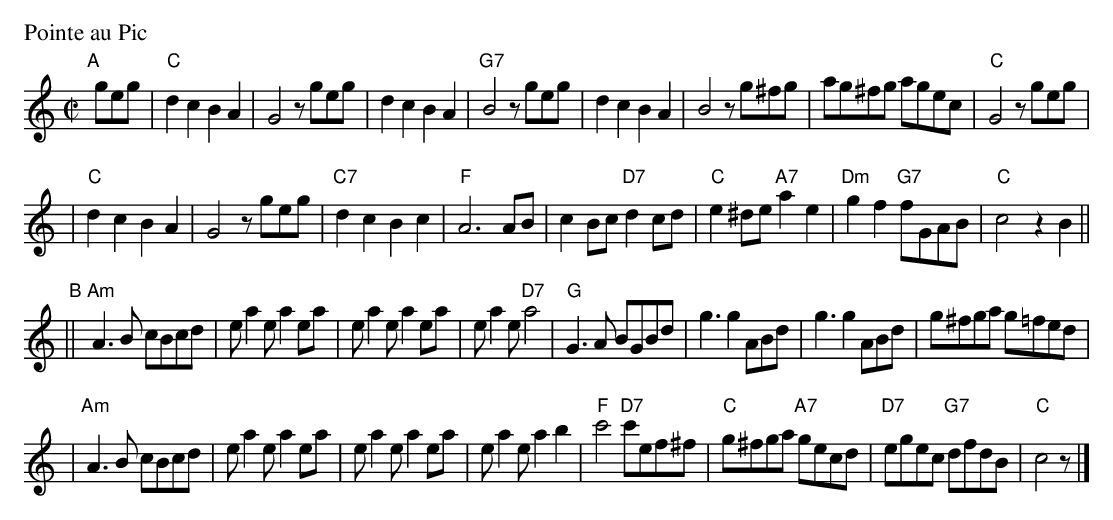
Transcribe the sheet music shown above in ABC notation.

X:1
P: Pointe au Pic
M: C|
L: 1/8
K: C
"A"[|]\
geg \
| "C"d2c2 B2A2 | G4 zgeg  | d2c2  B2A2 | "G7"B4 zgeg \
|    d2c2 B2A2 | B4 zg^fg | ag^fg agec |  "C"G4 zgeg |
| "C"d2c2     B2A2 |    G4        zgeg | "C7"d2c2     B2c2 | "F"A6 AB \
|    c2Bc "D7"d2cd | "C"e2^de "A7"a2e2 | "Dm"g2f2 "G7"fGAB | "C"c4 z2B2 ||
"B"\
|| "Am"A3B cBcd | ea2e a2ea | ea2e a2ea | ea2e "D7"a4 \
|   "G"G3A BGBd | g3 g2 ABd | g3 g2 ABd | g^fga g=fed |
|  "Am"A3B     cBcd   |    ea2e      a2ea |     ea2e     a2ea | ea2e a2b2 \
|   "F"c'4 "D7"c'ef^f | "C"g^fga "A7"gecd | "D7"egec "G7"dfdB | "C"c4 z |]
